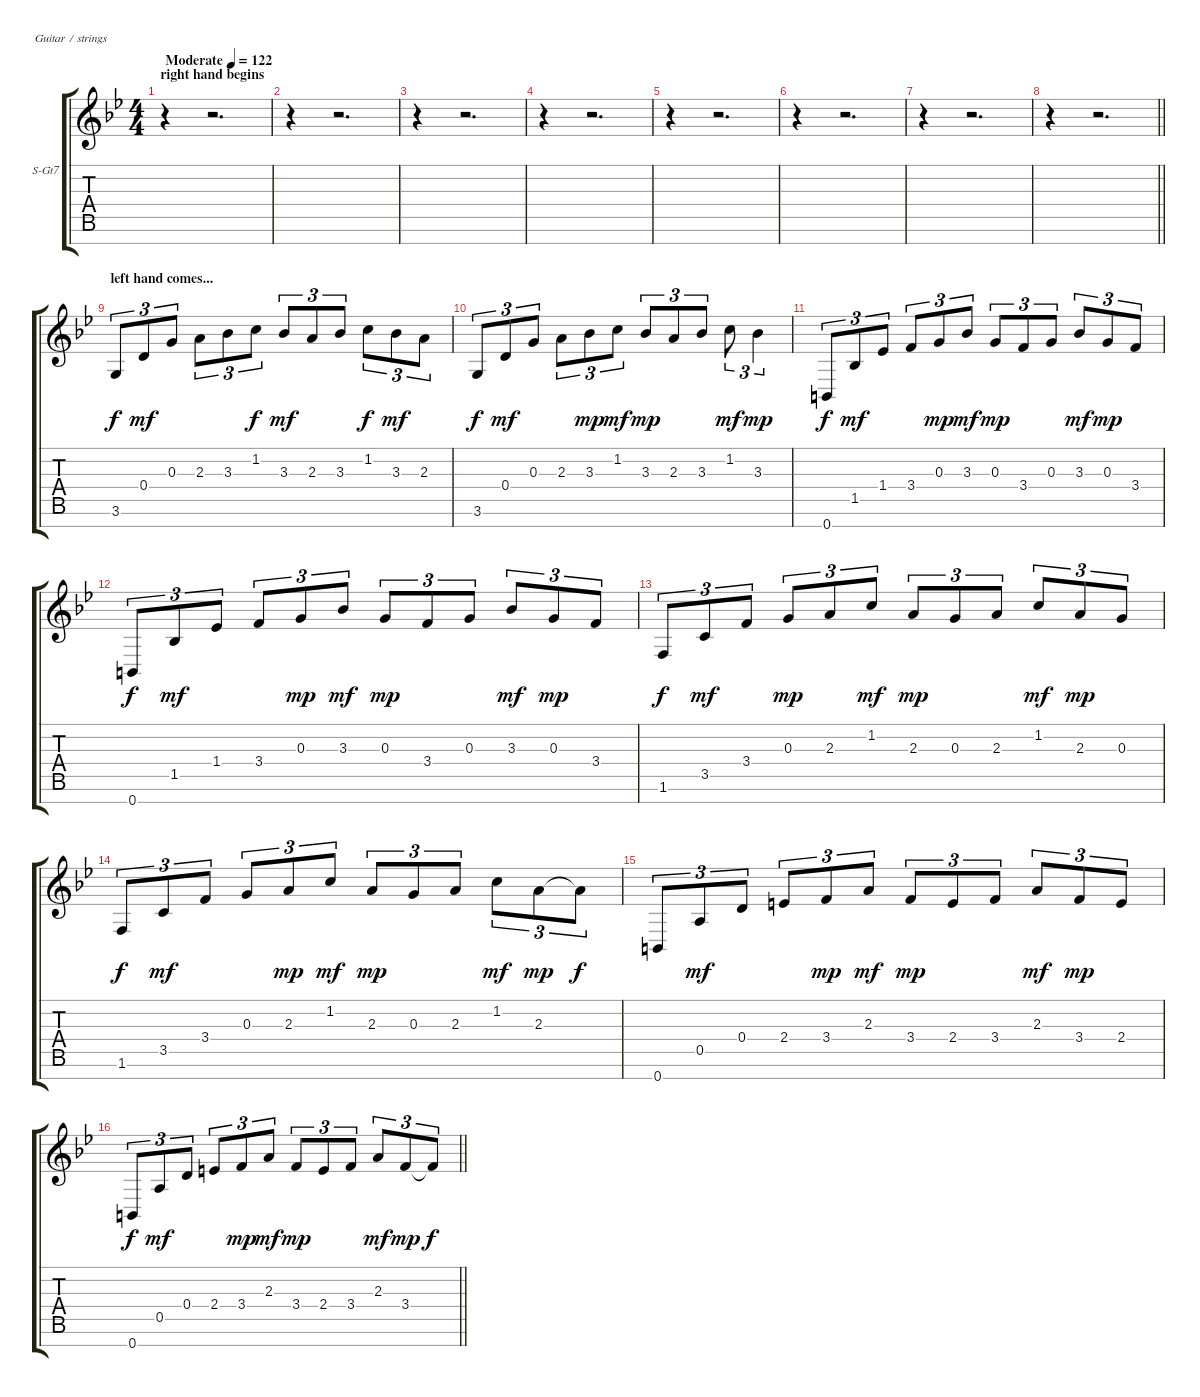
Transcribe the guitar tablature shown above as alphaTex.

\bracketExtendMode groupsimilarinstruments
\firstSystemTrackNameOrientation horizontal
\otherSystemsTrackNameOrientation horizontal
\track ("left hand" "S-Gt7") {instrument brightacousticpiano}
\staff {score tabs}
\tuning (E4 B3 G3 D3 A2 E2 B-1)
\displaytranspose 12
\ts (4 4)
\beaming (8 2 2 2 2)
\section ("" "right hand begins")
\tempo (122 "Moderate")
\clef g2
\ks gminor
r.4{dy f instrument brightacousticpiano} r.2{d} |
r.4 r.2{d} |
r.4 r.2{d} |
r.4 r.2{d} |
r.4 r.2{d} |
r.4 r.2{d} |
r.4 r.2{d} |
\barLineRight lightlight
r.4 r.2{d} |
\section ("" "left hand comes...")
3.6.8{tu (3 2)} 0.4.8{tu (3 2) dy mf} 0.3.8{tu (3 2)} 2.3.8{tu (3 2)} 3.3.8{tu (3 2)} 1.2.8{tu (3 2) dy f} 3.3.8{tu (3 2) dy mf} 2.3.8{tu (3 2)} 3.3.8{tu (3 2)} 1.2.8{tu (3 2) dy f} 3.3.8{tu (3 2) dy mf} 2.3.8{tu (3 2)} |
3.6.8{tu (3 2) dy f} 0.4.8{tu (3 2) dy mf} 0.3.8{tu (3 2)} 2.3.8{tu (3 2)} 3.3.8{tu (3 2) dy mp} 1.2.8{tu (3 2) dy mf} 3.3.8{tu (3 2) dy mp} 2.3.8{tu (3 2)} 3.3.8{tu (3 2)} 1.2.8{tu (3 2) dy mf} 3.3.4{tu (3 2) dy mp} |
0.7.8{tu (3 2) dy f} 1.5.8{tu (3 2) dy mf} 1.4.8{tu (3 2)} 3.4.8{tu (3 2)} 0.3.8{tu (3 2) dy mp} 3.3.8{tu (3 2) dy mf} 0.3.8{tu (3 2) dy mp} 3.4.8{tu (3 2)} 0.3.8{tu (3 2)} 3.3.8{tu (3 2) dy mf} 0.3.8{tu (3 2) dy mp} 3.4.8{tu (3 2)} |
0.7.8{tu (3 2) dy f} 1.5.8{tu (3 2) dy mf} 1.4.8{tu (3 2)} 3.4.8{tu (3 2)} 0.3.8{tu (3 2) dy mp} 3.3.8{tu (3 2) dy mf} 0.3.8{tu (3 2) dy mp} 3.4.8{tu (3 2)} 0.3.8{tu (3 2)} 3.3.8{tu (3 2) dy mf} 0.3.8{tu (3 2) dy mp} 3.4.8{tu (3 2)} |
1.6.8{tu (3 2) dy f} 3.5.8{tu (3 2) dy mf} 3.4.8{tu (3 2)} 0.3.8{tu (3 2) dy mp} 2.3.8{tu (3 2)} 1.2.8{tu (3 2) dy mf} 2.3.8{tu (3 2) dy mp} 0.3.8{tu (3 2)} 2.3.8{tu (3 2)} 1.2.8{tu (3 2) dy mf} 2.3.8{tu (3 2) dy mp} 0.3.8{tu (3 2)} |
1.6.8{tu (3 2) dy f} 3.5.8{tu (3 2) dy mf} 3.4.8{tu (3 2)} 0.3.8{tu (3 2)} 2.3.8{tu (3 2) dy mp} 1.2.8{tu (3 2) dy mf} 2.3.8{tu (3 2) dy mp} 0.3.8{tu (3 2)} 2.3.8{tu (3 2)} 1.2.8{tu (3 2) dy mf} 2.3.8{tu (3 2) dy mp} 2.3{t}.8{tu (3 2) dy f} |
0.7.8{tu (3 2)} 0.5.8{tu (3 2) dy mf} 0.4.8{tu (3 2)} 2.4.8{tu (3 2)} 3.4.8{tu (3 2) dy mp} 2.3.8{tu (3 2) dy mf} 3.4.8{tu (3 2) dy mp} 2.4.8{tu (3 2)} 3.4.8{tu (3 2)} 2.3.8{tu (3 2) dy mf} 3.4.8{tu (3 2) dy mp} 2.4.8{tu (3 2)} |
\barLineRight lightlight
0.7.8{tu (3 2) dy f} 0.5.8{tu (3 2) dy mf} 0.4.8{tu (3 2)} 2.4.8{tu (3 2)} 3.4.8{tu (3 2) dy mp} 2.3.8{tu (3 2) dy mf} 3.4.8{tu (3 2) dy mp} 2.4.8{tu (3 2)} 3.4.8{tu (3 2)} 2.3.8{tu (3 2) dy mf} 3.4.8{tu (3 2) dy mp} 3.4{t}.8{tu (3 2) dy f}
